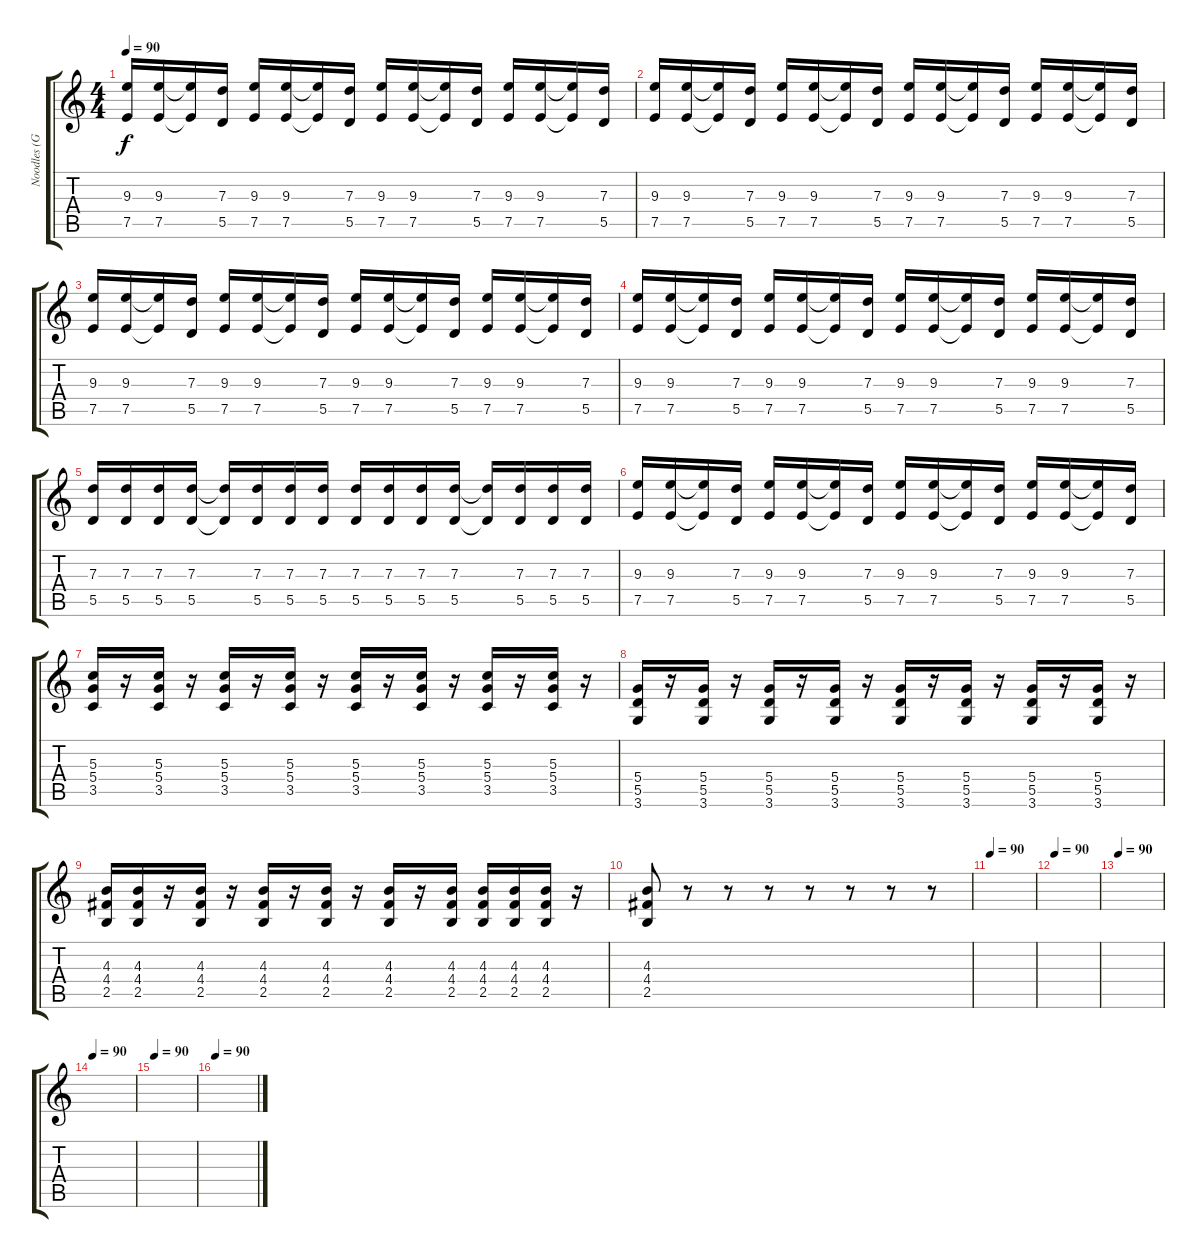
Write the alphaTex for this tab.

\track ("Noodles (Guitar)" "Noodles (G") {instrument distortionguitar}
\staff {score tabs}
\tuning (E4 B3 G3 D3 A2 E2) {hide}
\ts (4 4)
\tempo 90
\clef g2
\ks c
(9.3 7.5).16{dy f} (9.3 7.5).16 (9.3{t} 7.5{t}).16 (7.3 5.5).16 (9.3 7.5).16 (9.3 7.5).16 (9.3{t} 7.5{t}).16 (7.3 5.5).16 (9.3 7.5).16 (9.3 7.5).16 (9.3{t} 7.5{t}).16 (7.3 5.5).16 (9.3 7.5).16 (9.3 7.5).16 (9.3{t} 7.5{t}).16 (7.3 5.5).16 |
(9.3 7.5).16 (9.3 7.5).16 (9.3{t} 7.5{t}).16 (7.3 5.5).16 (9.3 7.5).16 (9.3 7.5).16 (9.3{t} 7.5{t}).16 (7.3 5.5).16 (9.3 7.5).16 (9.3 7.5).16 (9.3{t} 7.5{t}).16 (7.3 5.5).16 (9.3 7.5).16 (9.3 7.5).16 (9.3{t} 7.5{t}).16 (7.3 5.5).16 |
(9.3 7.5).16{volume 10} (9.3 7.5).16 (9.3{t} 7.5{t}).16 (7.3 5.5).16 (9.3 7.5).16 (9.3 7.5).16 (9.3{t} 7.5{t}).16 (7.3 5.5).16 (9.3 7.5).16 (9.3 7.5).16 (9.3{t} 7.5{t}).16 (7.3 5.5).16 (9.3 7.5).16 (9.3 7.5).16 (9.3{t} 7.5{t}).16 (7.3 5.5).16 |
(9.3 7.5).16 (9.3 7.5).16 (9.3{t} 7.5{t}).16 (7.3 5.5).16 (9.3 7.5).16 (9.3 7.5).16 (9.3{t} 7.5{t}).16 (7.3 5.5).16 (9.3 7.5).16 (9.3 7.5).16 (9.3{t} 7.5{t}).16 (7.3 5.5).16 (9.3 7.5).16 (9.3 7.5).16 (9.3{t} 7.5{t}).16 (7.3 5.5).16 |
(7.3 5.5).16{volume 13} (7.3 5.5).16 (7.3 5.5).16 (7.3 5.5).16 (7.3{t} 5.5{t}).16 (7.3 5.5).16 (7.3 5.5).16 (7.3 5.5).16 (7.3 5.5).16 (7.3 5.5).16 (7.3 5.5).16 (7.3 5.5).16 (7.3{t} 5.5{t}).16 (7.3 5.5).16 (7.3 5.5).16 (7.3 5.5).16 |
(9.3 7.5).16{volume 10} (9.3 7.5).16 (9.3{t} 7.5{t}).16 (7.3 5.5).16 (9.3 7.5).16 (9.3 7.5).16 (9.3{t} 7.5{t}).16 (7.3 5.5).16 (9.3 7.5).16 (9.3 7.5).16 (9.3{t} 7.5{t}).16 (7.3 5.5).16 (9.3 7.5).16 (9.3 7.5).16 (9.3{t} 7.5{t}).16 (7.3 5.5).16 |
(5.3 5.4 3.5).16 r.16 (5.3 5.4 3.5).16 r.16 (5.3 5.4 3.5).16 r.16 (5.3 5.4 3.5).16 r.16 (5.3 5.4 3.5).16 r.16 (5.3 5.4 3.5).16 r.16 (5.3 5.4 3.5).16 r.16 (5.3 5.4 3.5).16 r.16 |
(5.4 5.5 3.6).16 r.16 (5.4 5.5 3.6).16 r.16 (5.4 5.5 3.6).16 r.16 (5.4 5.5 3.6).16 r.16 (5.4 5.5 3.6).16 r.16 (5.4 5.5 3.6).16 r.16 (5.4 5.5 3.6).16 r.16 (5.4 5.5 3.6).16 r.16 |
(4.3 4.4 2.5).16 (4.3 4.4 2.5).16 r.16 (4.3 4.4 2.5).16 r.16 (4.3 4.4 2.5).16 r.16 (4.3 4.4 2.5).16 r.16 (4.3 4.4 2.5).16 r.16 (4.3 4.4 2.5).16 (4.3 4.4 2.5).16 (4.3 4.4 2.5).16 (4.3 4.4 2.5).16 r.16 |
(4.3 4.4 2.5).8 r.8 r.8 r.8 r.8 r.8 r.8 r.8 |
\tempo 90
|
\tempo 90
|
\tempo 90
|
\tempo 90
|
\tempo 90
|
\tempo 90
